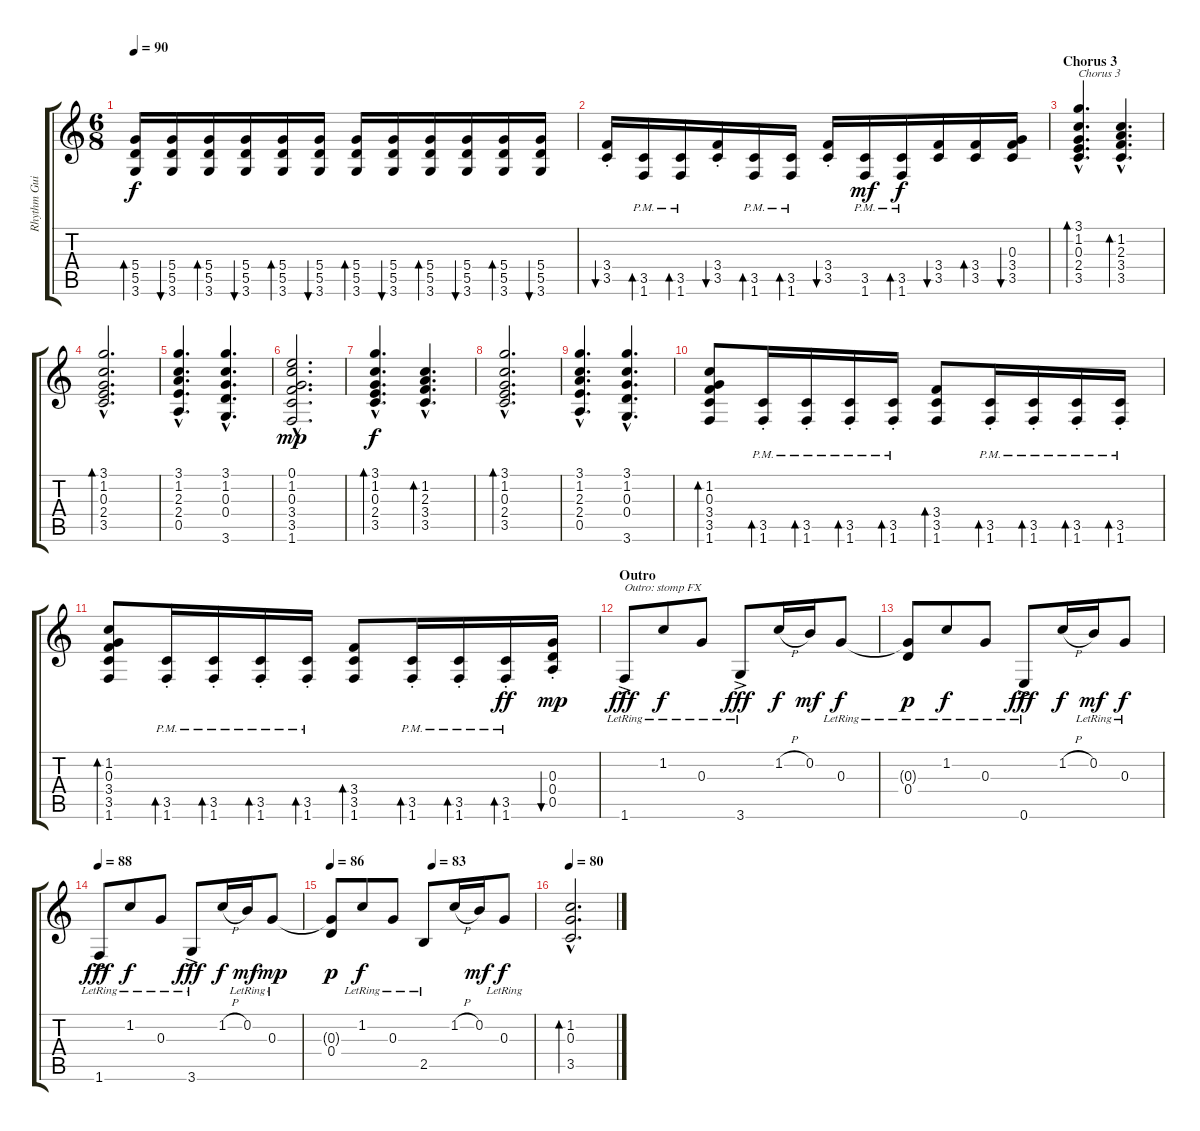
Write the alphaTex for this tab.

\track ("Rhythm Guitar" "Rhythm Gui") {instrument acousticguitarnylon}
\staff {score tabs}
\tuning (E4 B3 G3 D3 A2 E2) {hide}
\ts (6 8)
\tempo 90
\clef g2
\ks c
(5.4 5.5 3.6).16{bd 30 dy f} (5.4 5.5 3.6).16{bu 30} (5.4 5.5 3.6).16{bd 30} (5.4 5.5 3.6).16{bu 30} (5.4 5.5 3.6).16{bd 30} (5.4 5.5 3.6).16{bu 30} (5.4 5.5 3.6).16{bd 30} (5.4 5.5 3.6).16{bu 30} (5.4 5.5 3.6).16{bd 30} (5.4 5.5 3.6).16{bu 30} (5.4 5.5 3.6).16{bd 30} (5.4 5.5 3.6).16{bu 30} |
(3.4{st} 3.5).16{bu 30} (3.5{pm} 1.6{pm}).16{bd 30} (3.5{pm} 1.6{pm}).16{bd 30} (3.4{st} 3.5).16{bu 30} (3.5{pm} 1.6).16{bd 30} (3.5{pm} 1.6).16{bd 30} (3.4{st} 3.5).16{bu 30} (3.5{pm} 1.6{pm}).16{dy mf} (3.5{pm} 1.6{pm}).16{bd 30 dy f} (3.4 3.5).16{bu 30} (3.4 3.5).16{bd 30} (0.3 3.4 3.5).16{bu 30} |
\section ("" "Chorus 3")
(3.1{hac} 1.2{hac} 0.3{hac} 2.4{hac} 3.5{hac}).4{d bd 60 txt "Chorus 3"} (1.2{hac} 2.3{hac} 3.4{hac} 3.5{hac}).4{d bd 30} |
(3.1{hac} 1.2{hac} 0.3{hac} 2.4{hac} 3.5{hac}).2{d bd 120} |
(3.1{hac} 1.2{hac} 2.3{hac} 2.4{hac} 0.5{hac}).4{d} (3.1{hac} 1.2{hac} 0.3{hac} 0.4{hac} 3.6{hac}).4{d} |
(0.1{hac} 1.2{hac} 0.3{hac} 3.4{hac} 3.5{hac} 1.6{hac}).2{d dy mp} |
(3.1{hac} 1.2{hac} 0.3{hac} 2.4{hac} 3.5{hac}).4{d bd 60 dy f} (1.2{hac} 2.3{hac} 3.4{hac} 3.5{hac}).4{d bd 30} |
(3.1{hac} 1.2{hac} 0.3{hac} 2.4{hac} 3.5{hac}).2{d bd 120} |
(3.1{hac} 1.2{hac} 2.3{hac} 2.4{hac} 0.5{hac}).4{d} (3.1{hac} 1.2{hac} 0.3{hac} 0.4{hac} 3.6{hac}).4{d} |
(1.2 0.3 3.4 3.5 1.6).8{bd 30} (3.5{st} 1.6{pm}).16{bd 60} (3.5{st} 1.6{pm}).16{bd 60} (3.5{st} 1.6{pm}).16{bd 60} (3.5{st} 1.6{pm}).16{bd 60} (3.4 3.5 1.6).8{bd 60} (3.5{st} 1.6{pm}).16{bd 60} (3.5{st} 1.6{pm}).16{bd 60} (3.5{st} 1.6{pm}).16{bd 60} (3.5{st} 1.6{pm}).16{bd 60} |
(1.2 0.3 3.4 3.5 1.6).8{bd 30} (3.5{st} 1.6{pm}).16{bd 60} (3.5{st} 1.6{pm}).16{bd 60} (3.5{st} 1.6{pm}).16{bd 60} (3.5{st} 1.6{pm}).16{bd 60} (3.4 3.5 1.6).8{bd 60} (3.5{st} 1.6{pm}).16{bd 60} (3.5{st} 1.6{pm}).16{bd 60} (3.5{st} 1.6{pm}).16{bd 60 dy ff} (0.3 0.4 0.5{st}).16{bu 60 dy mp} |
\section ("" "Outro")
1.6{ac lr}.8{txt "Outro: stomp FX" dy fff volume 9 instrument acousticguitarnylon} 1.2{lr}.8{dy f} 0.3{lr}.8 3.6{ac lr}.8{dy fff} 1.2{h}.16{dy f} 0.2.16{dy mf} 0.3{lr}.8{dy f} |
(0.3{t} 0.4{lr}).8{dy p} 1.2{lr}.8{dy f} 0.3{lr}.8 0.6{ac lr}.8{dy fff} 1.2{h}.16{dy f} 0.2{lr}.16{dy mf} 0.3{lr}.8{dy f} |
\tempo 88
1.6{ac lr}.8{dy fff} 1.2{lr}.8{dy f} 0.3{lr}.8 3.6{ac lr}.8{dy fff} 1.2{h}.16{dy f} 0.2{lr}.16{dy mf} 0.3{lr}.8{dy mp} |
\tempo 86
\tempo (83 0.5)
(0.3{t} 0.4).8{dy p} 1.2{lr}.8{dy f} 0.3{lr}.8 2.5{lr}.8 1.2{h}.16 0.2.16{dy mf} 0.3{lr}.8{dy f} |
\tempo 80
(1.2{hac} 0.3{hac} 3.5{hac}).2{d bd 480}
